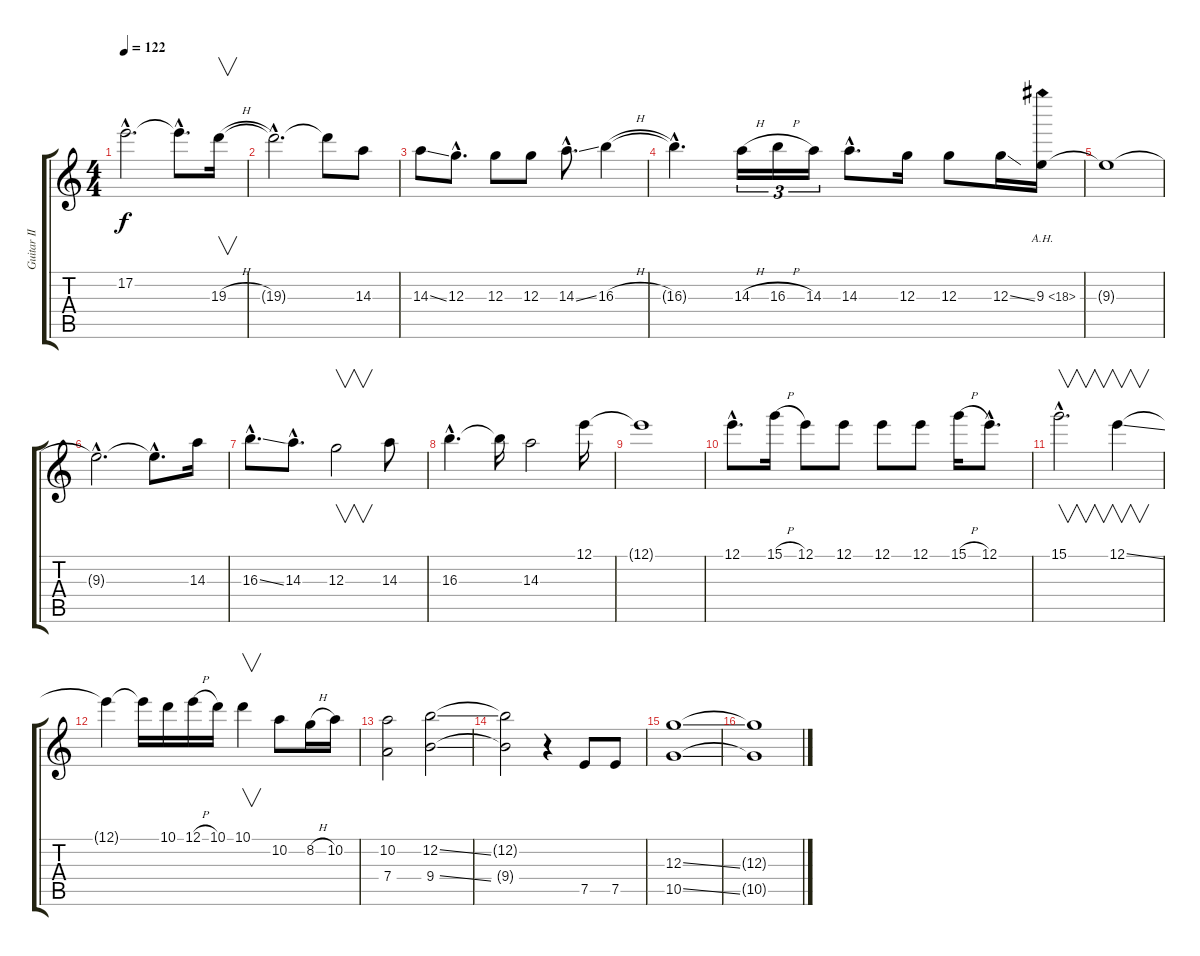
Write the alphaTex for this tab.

\track ("Guitar II" "Guitar II") {instrument distortionguitar}
\staff {score tabs}
\tuning (E4 B3 G3 D3 A2 E2) {hide}
\ts (4 4)
\tempo 122
\clef g2
\ks c
17.2{hac}.2{d dy f} 17.2{hac t}.8{d} 19.3{h}.16{v} |
19.3{hac t}.2{d} 19.3{t}.8 14.3.8 |
14.3{ss}.8 12.3{hac}.8{d} 12.3.8 12.3.8 14.3{ss hac}.8{d} 16.3{h}.4 |
16.3{hac t}.4{d} 14.3{h}.16{tu (3 2)} 16.3{h}.16{tu (3 2)} 14.3.16{tu (3 2)} 14.3{hac}.8{d} 12.3.16 12.3.8 12.3{ss}.16 9.3{ah 9}.16 |
9.3{t}.1 |
9.3{hac t}.2{d} 9.3{hac t}.8{d} 14.3.16 |
16.3{ss hac}.8{d} 14.3{hac}.8{d} 12.3.2{v} 14.3.8 |
16.3{hac}.4{d} 16.3{t}.16 14.3.2 12.1.16 |
12.1{t}.1 |
12.1{hac}.8{d} 15.1{h}.16 12.1.8 12.1.8 12.1.8 12.1.8 15.1{h}.16 12.1{hac}.8{d} |
15.1{hac}.2{v d} 12.1{ss}.4{v} |
12.1{t}.4 12.1{t}.16 10.1.16 12.1{h}.16 10.1.16 10.1.4{v} 10.2.8 8.2{h}.16 10.2.16 |
(10.2 7.4).2 (12.2{ss} 9.4{ss}).2 |
(12.2{t} 9.4{t}).2 r.4 7.5.8 7.5.8 |
(12.3{ss} 10.5{ss}).1 |
(12.3{t} 10.5{t}).1
